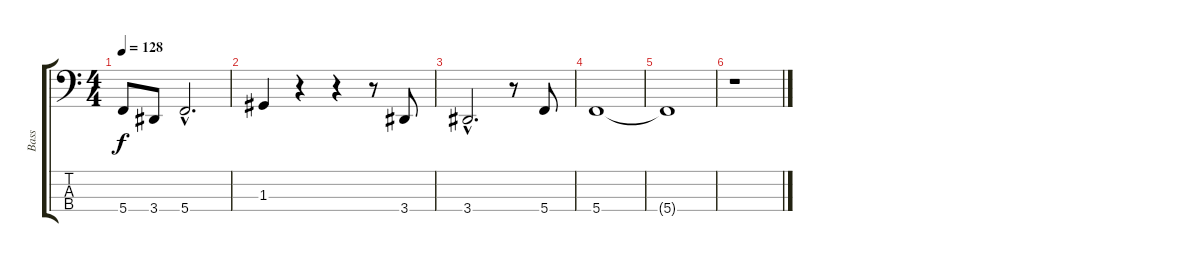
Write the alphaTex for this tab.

\track ("Bass" "Bass") {instrument electricbasspick}
\staff {score tabs}
\tuning (F2 C2 G1 C1) {hide}
\ts (4 4)
\tempo 128
\clef f4
\ks c
5.4.8{dy f} 3.4.8 5.4{hac}.2{d} |
1.3.4 r.4 r.4 r.8 3.4.8 |
3.4{hac}.2{d} r.8 5.4.8 |
5.4.1 |
5.4{t}.1 |
r.1
